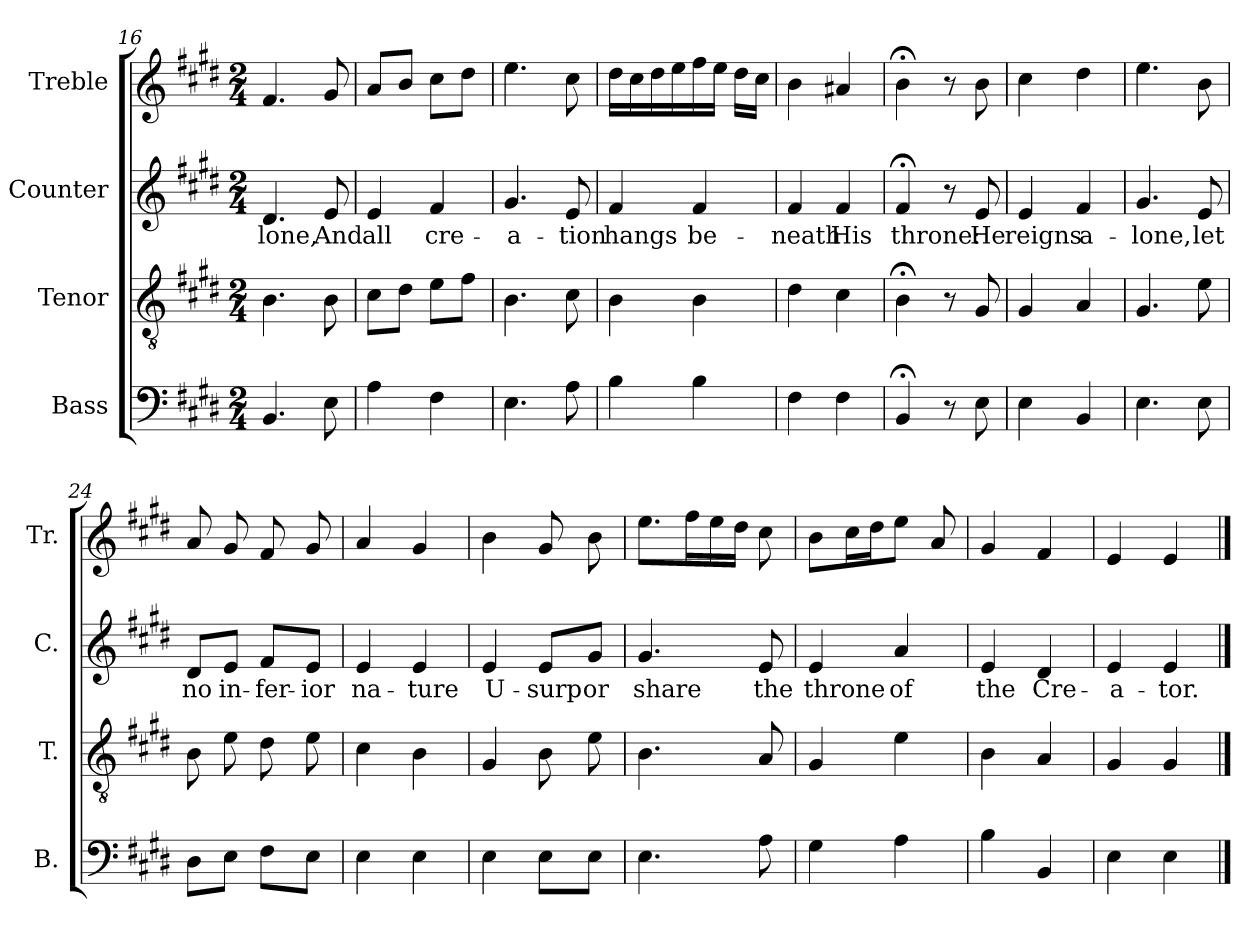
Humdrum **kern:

**kern	**kern	**kern	**text	**kern
*part4	*part3	*part2	*part2	*part1
*staff4	*staff3	*staff2	*staff2	*staff1
*I"Bass	*I"Tenor	*I"Counter	*	*I"Treble
*I'B.	*I'T.	*I'C.	*	*I'Tr.
*clefF4	*clefGv2	*clefG2	*	*clefG2
*k[f#c#g#d#]	*k[f#c#g#d#]	*k[f#c#g#d#]	*	*k[f#c#g#d#]
*M2/4	*M2/4	*M2/4	*	*M2/4
=16	=16	=16	=16	=16
4.BB/	4.B\	4.d#/	-lone,	4.f#/
8E\	8B\	8e/	And	8g#/
=17	=17	=17	=17	=17
4A\	8c#\L	4e/	all	8a/L
.	8d#\J	.	.	8b/J
4F#\	8e\L	4f#/	cre-	8cc#\L
.	8f#\J	.	.	8dd#\J
=18	=18	=18	=18	=18
4.E\	4.B\	4.g#/	-a-	4.ee\
8A\	8c#\	8e/	-tion	8cc#\
=19	=19	=19	=19	=19
4B\	4B\	4f#/	hangs	16dd#\LL
.	.	.	.	16cc#\
.	.	.	.	16dd#\
.	.	.	.	16ee\
4B\	4B\	4f#/	be-	16ff#\
.	.	.	.	16ee\JJ
.	.	.	.	16dd#\LL
.	.	.	.	16cc#\JJ
=20	=20	=20	=20	=20
4F#\	4d#\	4f#/	-neath	4b\
4F#\	4c#\	4f#/	His	4a#X/
=21	=21	=21	=21	=21
4BB;</	4B;<\	4f#;</	throne:	4b;<\
8r	8r	8r	.	8r
8E\	8G#/	8e/	He	8b\
=22	=22	=22	=22	=22
4E\	4G#/	4e/	reigns	4cc#\
4BB/	4A/	4f#/	a-	4dd#\
=23	=23	=23	=23	=23
4.E\	4.G#/	4.g#/	-lone,	4.ee\
8E\	8e\	8e/	let	8b\
=24	=24	=24	=24	=24
8D#\L	8B\	8d#/L	no	8a/
8E\J	8e\	8e/J	in-	8g#/
8F#\L	8d#\	8f#/L	-fer-	8f#/
8E\J	8e\	8e/J	-ior	8g#/
=25	=25	=25	=25	=25
4E\	4c#\	4e/	na-	4a/
4E\	4B\	4e/	-ture	4g#/
=26	=26	=26	=26	=26
4E\	4G#/	4e/	U-	4b\
8E\L	8B\	8e/L	-surp	8g#/
8E\J	8e\	8g#/J	or	8b\
=27	=27	=27	=27	=27
4.E\	4.B\	4.g#/	share	8.ee\L
.	.	.	.	16ff#\L
.	.	.	.	16ee\
.	.	.	.	16dd#\JJ
8A\	8A/	8e/	the	8cc#\
=28	=28	=28	=28	=28
4G#\	4G#/	4e/	throne	8b\L
.	.	.	.	16cc#\L
.	.	.	.	16dd#\J
4A\	4e\	4a/	of	8ee\J
.	.	.	.	8a/
=29	=29	=29	=29	=29
4B\	4B\	4e/	the	4g#/
4BB/	4A/	4d#/	Cre-	4f#/
=30	=30	=30	=30	=30
4E\	4G#/	4e/	-a-	4e/
4E\	4G#/	4e/	-tor.	4e/
==	==	==	==	==
*-	*-	*-	*-	*-
